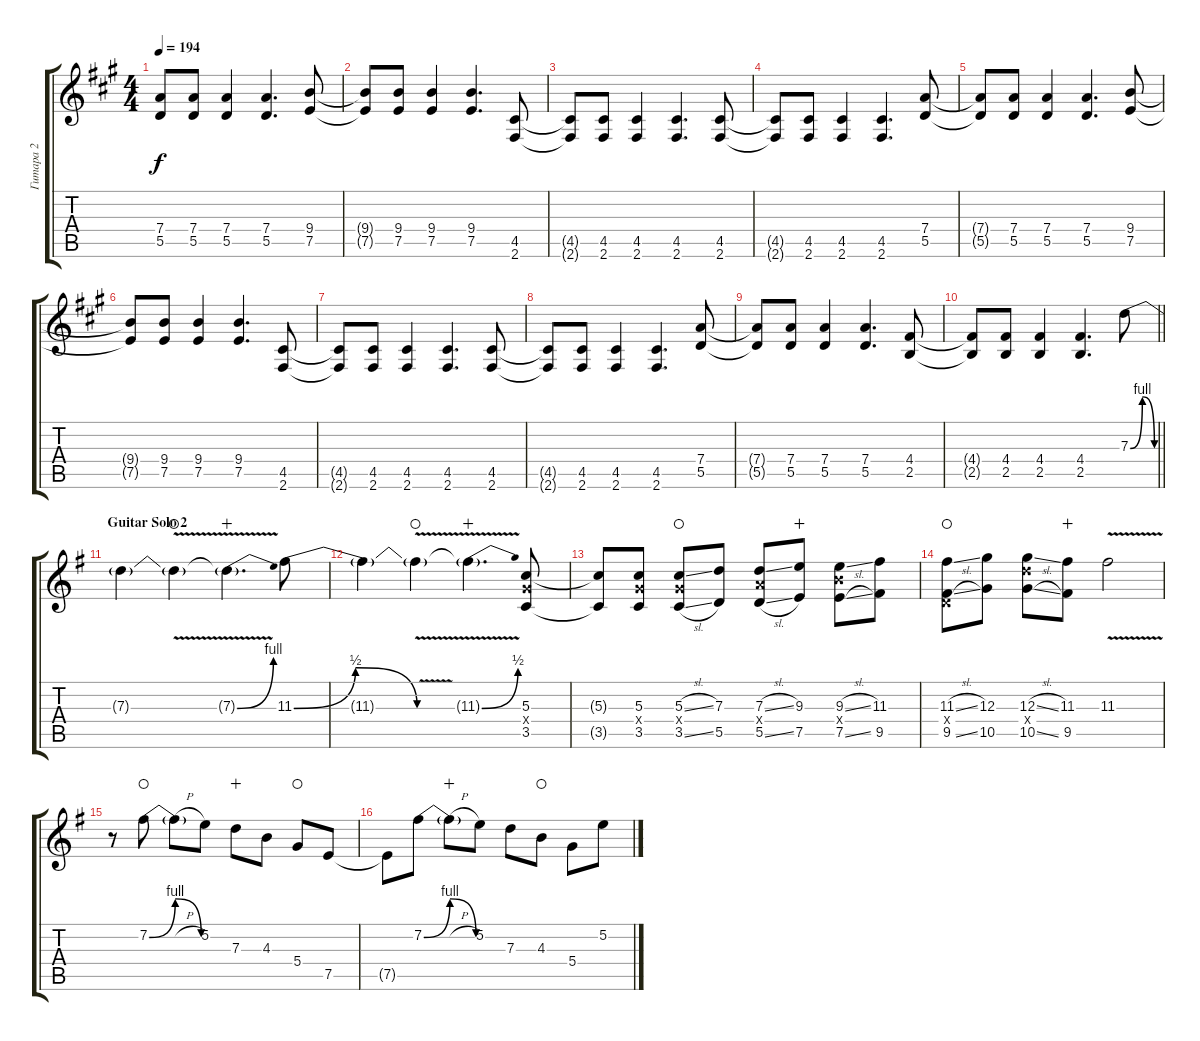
\track ("Гитара 2" "Гитара 2") {instrument distortionguitar}
\staff {score tabs}
\tuning (E4 B3 G3 D3 A2 E2) {hide}
\ts (4 4)
\tempo 194
\clef g2
\ks f#minor
(7.4{t} 5.5{t}).8{dy f} (7.4 5.5).8 (7.4 5.5).4 (7.4 5.5).4{d} (9.4 7.5).8 |
(9.4{t} 7.5{t}).8 (9.4 7.5).8 (9.4 7.5).4 (9.4 7.5).4{d} (4.5 2.6).8 |
(4.5{t} 2.6{t}).8 (4.5 2.6).8 (4.5 2.6).4 (4.5 2.6).4{d} (4.5 2.6).8 |
(4.5{t} 2.6{t}).8 (4.5 2.6).8 (4.5 2.6).4 (4.5 2.6).4{d} (7.4 5.5).8 |
(7.4{t} 5.5{t}).8 (7.4 5.5).8 (7.4 5.5).4 (7.4 5.5).4{d} (9.4 7.5).8 |
(9.4{t} 7.5{t}).8 (9.4 7.5).8 (9.4 7.5).4 (9.4 7.5).4{d} (4.5 2.6).8 |
(4.5{t} 2.6{t}).8 (4.5 2.6).8 (4.5 2.6).4 (4.5 2.6).4{d} (4.5 2.6).8 |
(4.5{t} 2.6{t}).8 (4.5 2.6).8 (4.5 2.6).4 (4.5 2.6).4{d} (7.4 5.5).8 |
(7.4{t} 5.5{t}).8 (7.4 5.5).8 (7.4 5.5).4 (7.4 5.5).4{d} (4.4 2.5).8 |
\barLineRight lightlight
(4.4{t} 2.5{t}).8 (4.4 2.5).8 (4.4 2.5).4 (4.4 2.5).4{d} 7.3{be (bendrelease 0 0 15 4 38 4 60 0)}.8{volume 10} |
\section ("" "Guitar Solo 2")
\ks eminor
7.3{t}.4 7.3{v t}.4{waho} 7.3{be (bend 0 0 60 4) v t}.4{d wahc} 11.3{be (bendrelease 0 0 15 2 40 2 60 0)}.8 |
11.3{t}.4 11.3{v t}.4{waho} 11.3{be (bend 0 0 60 2) v t}.4{d wahc} (5.3 5.4{x} 3.5).8 |
(5.3{t} 3.5{t}).8 (5.3 5.4{x} 3.5).8 (5.3{sl} 5.4{x} 3.5{sl}).8{waho} (7.3 5.5).8 (7.3{sl} 7.4{x} 5.5{sl}).8 (9.3 7.5).8{wahc} (9.3{sl} 9.4{x} 7.5{sl}).8 (11.3 9.5).8 |
(11.3{sl} 0.4{x} 9.5{sl}).8{waho} (12.3 10.5).8 (12.3{sl} 12.4{x} 10.5{sl}).8 (11.3 9.5).8{wahc} 11.3{v}.2 |
r.8 7.2{be (bendrelease 0 0 15 4 41 4 60 0)}.8{waho} 7.2{h t}.8 5.2.8 7.3.8{wahc} 4.3.8 5.4.8{waho} 7.5.8 |
7.5{t}.8 7.2{be (bendrelease 0 0 15 4 41 4 60 0)}.8 7.2{h t}.8{wahc} 5.2.8 7.3.8 4.3.8{waho} 5.4.8 5.2.8
